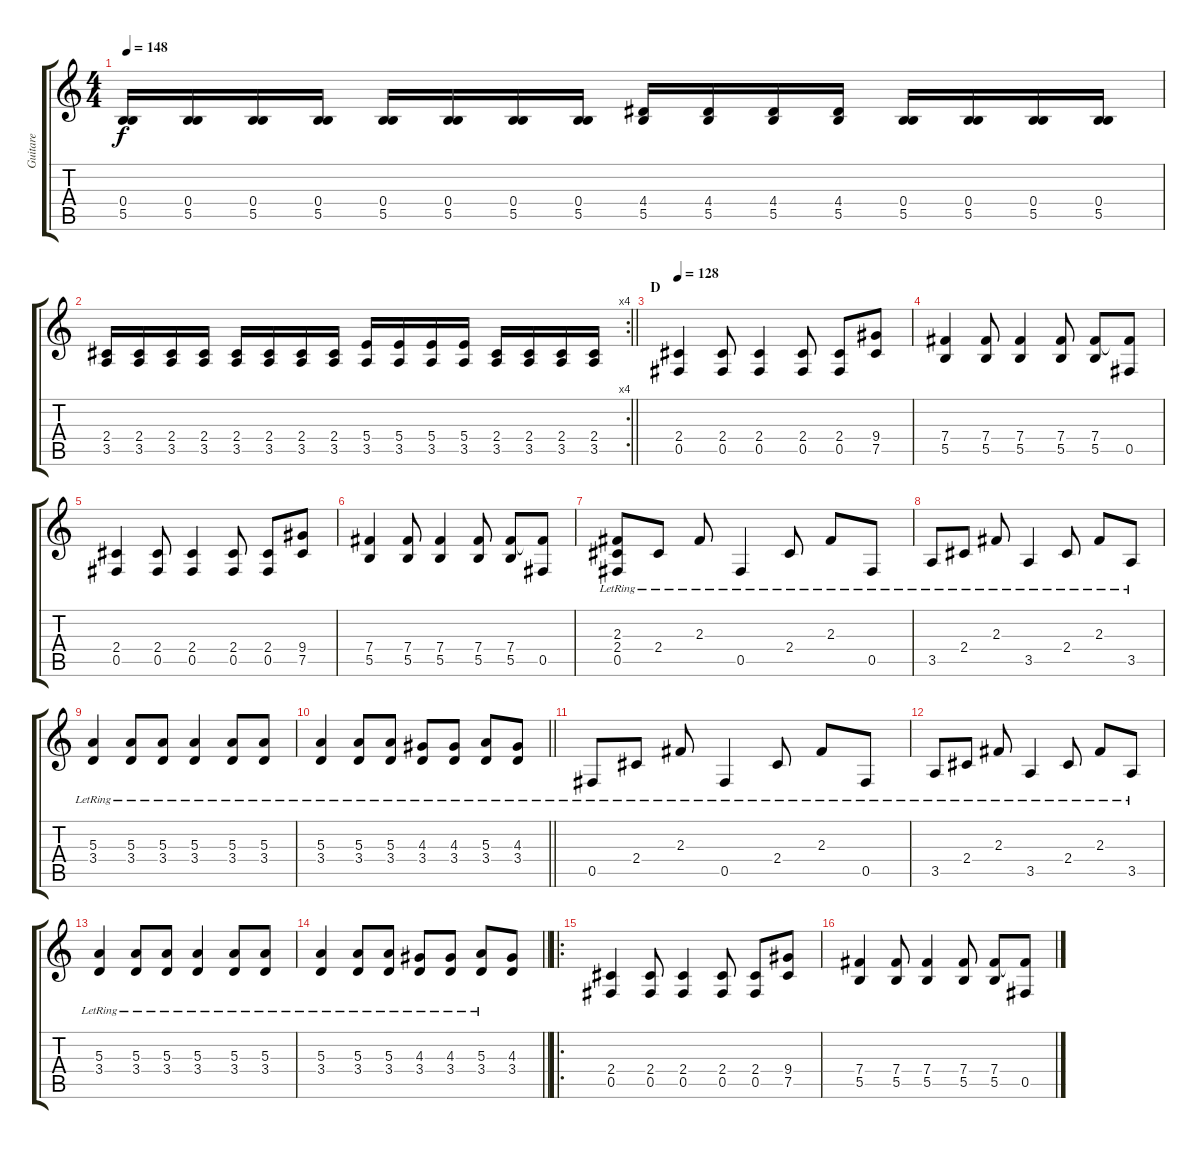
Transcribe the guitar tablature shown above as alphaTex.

\track ("Guitare" "Guitare") {instrument distortionguitar}
\staff {score tabs}
\tuning (Db4 Ab3 E3 B2 Gb2 Db2) {hide}
\ts (4 4)
\tempo 148
\clef g2
\ks c
(0.4 5.5).16{dy f} (0.4 5.5).16 (0.4 5.5).16 (0.4 5.5).16 (0.4 5.5).16 (0.4 5.5).16 (0.4 5.5).16 (0.4 5.5).16 (4.4 5.5).16 (4.4 5.5).16 (4.4 5.5).16 (4.4 5.5).16 (0.4 5.5).16 (0.4 5.5).16 (0.4 5.5).16 (0.4 5.5).16 |
\rc 4
\barLineRight lightlight
(2.4 3.5).16 (2.4 3.5).16 (2.4 3.5).16 (2.4 3.5).16 (2.4 3.5).16 (2.4 3.5).16 (2.4 3.5).16 (2.4 3.5).16 (5.4 3.5).16 (5.4 3.5).16 (5.4 3.5).16 (5.4 3.5).16 (2.4 3.5).16 (2.4 3.5).16 (2.4 3.5).16 (2.4 3.5).16 |
\section ("" "D")
\tempo 128
(2.4 0.5).4 (2.4 0.5).8 (2.4 0.5).4 (2.4 0.5).8 (2.4 0.5).8 (9.4 7.5).8 |
(7.4 5.5).4 (7.4 5.5).8 (7.4 5.5).4 (7.4 5.5).8 (7.4 5.5).8 (7.4{t} 0.5).8 |
(2.4 0.5).4 (2.4 0.5).8 (2.4 0.5).4 (2.4 0.5).8 (2.4 0.5).8 (9.4 7.5).8 |
(7.4 5.5).4 (7.4 5.5).8 (7.4 5.5).4 (7.4 5.5).8 (7.4 5.5).8 (7.4{t} 0.5).8 |
(2.3{lr} 2.4{lr} 0.5{lr}).8 2.4{lr}.8 2.3{lr}.8 0.5{lr}.4 2.4{lr}.8 2.3{lr}.8 0.5{lr}.8 |
3.5{lr}.8 2.4{lr}.8 2.3{lr}.8 3.5{lr}.4 2.4{lr}.8 2.3{lr}.8 3.5{lr}.8 |
(5.3{lr} 3.4{lr}).4 (5.3{lr} 3.4{lr}).8 (5.3{lr} 3.4{lr}).8 (5.3{lr} 3.4{lr}).4 (5.3{lr} 3.4{lr}).8 (5.3{lr} 3.4{lr}).8 |
\barLineRight lightlight
(5.3{lr} 3.4{lr}).4 (5.3{lr} 3.4{lr}).8 (5.3{lr} 3.4{lr}).8 (4.3{lr} 3.4{lr}).8 (4.3{lr} 3.4{lr}).8 (5.3{lr} 3.4{lr}).8 (4.3{lr} 3.4{lr}).8 |
0.5{lr}.8 2.4{lr}.8 2.3{lr}.8 0.5{lr}.4 2.4{lr}.8 2.3{lr}.8 0.5{lr}.8 |
3.5{lr}.8 2.4{lr}.8 2.3{lr}.8 3.5{lr}.4 2.4{lr}.8 2.3{lr}.8 3.5{lr}.8 |
(5.3{lr} 3.4{lr}).4 (5.3{lr} 3.4{lr}).8 (5.3{lr} 3.4{lr}).8 (5.3{lr} 3.4{lr}).4 (5.3{lr} 3.4{lr}).8 (5.3{lr} 3.4{lr}).8 |
\barLineRight lightlight
(5.3{lr} 3.4{lr}).4 (5.3{lr} 3.4{lr}).8 (5.3{lr} 3.4{lr}).8 (4.3{lr} 3.4{lr}).8 (4.3{lr} 3.4{lr}).8 (5.3{lr} 3.4{lr}).8 (4.3 3.4).8 |
\ro
(2.4 0.5).4 (2.4 0.5).8 (2.4 0.5).4 (2.4 0.5).8 (2.4 0.5).8 (9.4 7.5).8 |
(7.4 5.5).4 (7.4 5.5).8 (7.4 5.5).4 (7.4 5.5).8 (7.4 5.5).8 (7.4{t} 0.5).8
